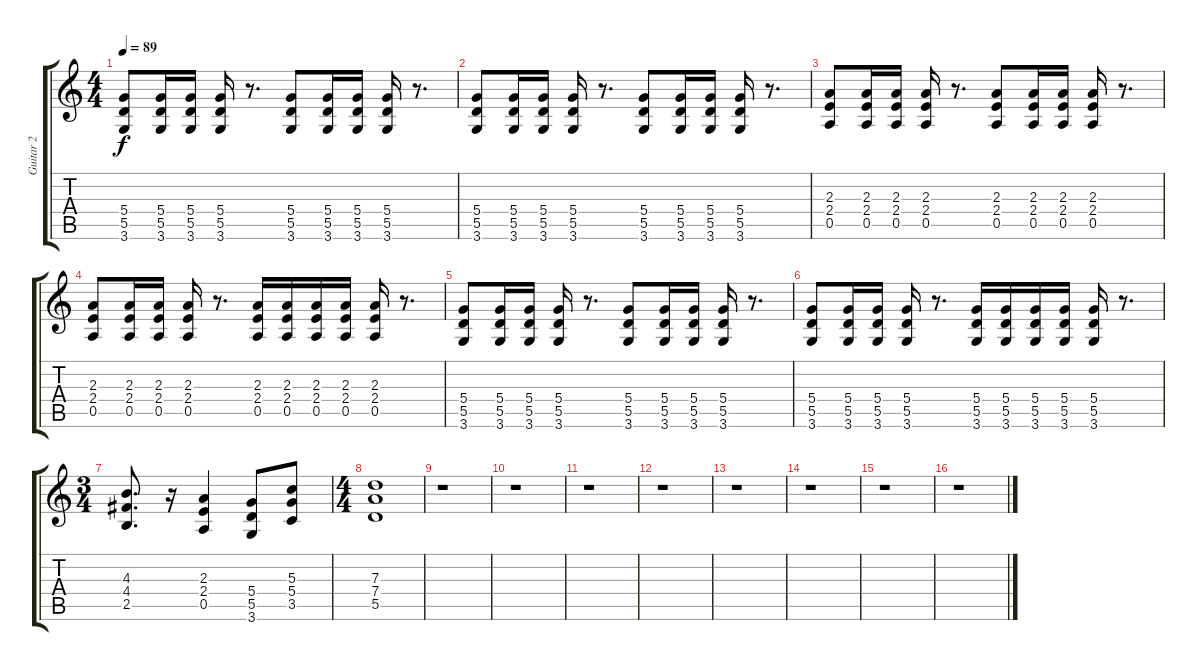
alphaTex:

\track ("Guitar 2" "Guitar 2") {instrument overdrivenguitar}
\staff {score tabs}
\tuning (E4 B3 G3 D3 A2 E2) {hide}
\ts (4 4)
\tempo 89
\clef g2
\ks c
(5.4 5.5 3.6).8{dy f} (5.4 5.5 3.6).16 (5.4 5.5 3.6).16 (5.4 5.5 3.6).16 r.8{d} (5.4 5.5 3.6).8 (5.4 5.5 3.6).16 (5.4 5.5 3.6).16 (5.4 5.5 3.6).16 r.8{d} |
(5.4 5.5 3.6).8 (5.4 5.5 3.6).16 (5.4 5.5 3.6).16 (5.4 5.5 3.6).16 r.8{d} (5.4 5.5 3.6).8 (5.4 5.5 3.6).16 (5.4 5.5 3.6).16 (5.4 5.5 3.6).16 r.8{d} |
(2.3 2.4 0.5).8 (2.3 2.4 0.5).16 (2.3 2.4 0.5).16 (2.3 2.4 0.5).16 r.8{d} (2.3 2.4 0.5).8 (2.3 2.4 0.5).16 (2.3 2.4 0.5).16 (2.3 2.4 0.5).16 r.8{d} |
(2.3 2.4 0.5).8 (2.3 2.4 0.5).16 (2.3 2.4 0.5).16 (2.3 2.4 0.5).16 r.8{d} (2.3 2.4 0.5).16 (2.3 2.4 0.5).16 (2.3 2.4 0.5).16 (2.3 2.4 0.5).16 (2.3 2.4 0.5).16 r.8{d} |
(5.4 5.5 3.6).8 (5.4 5.5 3.6).16 (5.4 5.5 3.6).16 (5.4 5.5 3.6).16 r.8{d} (5.4 5.5 3.6).8 (5.4 5.5 3.6).16 (5.4 5.5 3.6).16 (5.4 5.5 3.6).16 r.8{d} |
(5.4 5.5 3.6).8 (5.4 5.5 3.6).16 (5.4 5.5 3.6).16 (5.4 5.5 3.6).16 r.8{d} (5.4 5.5 3.6).16 (5.4 5.5 3.6).16 (5.4 5.5 3.6).16 (5.4 5.5 3.6).16 (5.4 5.5 3.6).16 r.8{d} |
\ts (3 4)
(4.3 4.4 2.5).8{d} r.16 (2.3 2.4 0.5).4 (5.4 5.5 3.6).8 (5.3 5.4 3.5).8 |
\ts (4 4)
(7.3 7.4 5.5).1 |
r.1 |
r.1 |
r.1 |
r.1 |
r.1 |
r.1 |
r.1 |
r.1
